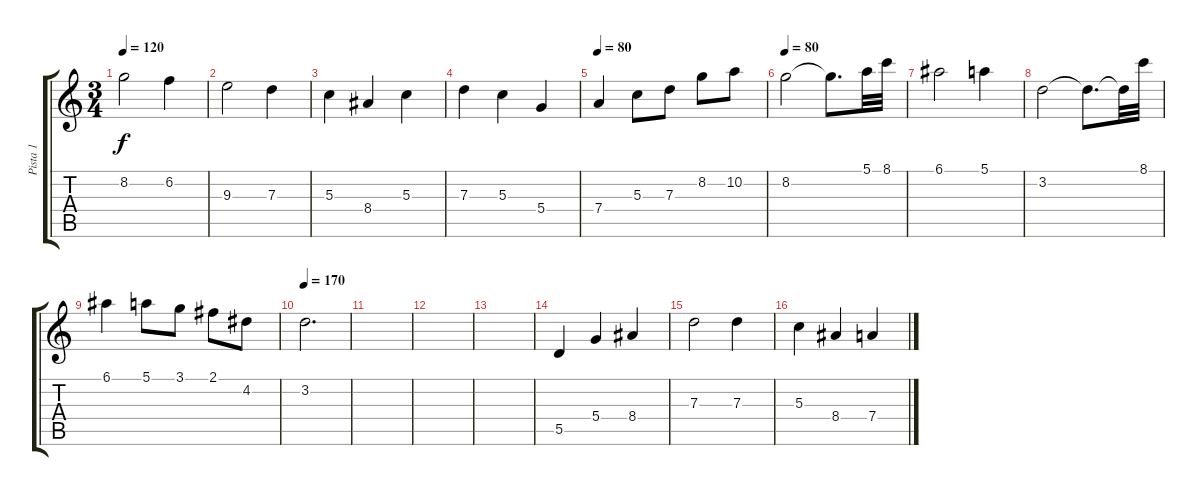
\track ("Pista 1" "Pista 1") {instrument distortionguitar}
\staff {score tabs}
\tuning (E4 B3 G3 D3 A2 E2) {hide}
\ts (3 4)
\tempo 120
\clef g2
\ks c
8.2.2{dy f} 6.2.4 |
9.3.2 7.3.4 |
5.3.4 8.4.4 5.3.4 |
7.3.4 5.3.4 5.4.4 |
\tempo 80
7.4.4 5.3.8 7.3.8 8.2.8 10.2.8 |
\tempo 80
8.2.2 8.2{t}.8{d} 5.1.32 8.1.32 |
6.1.2 5.1.4 |
3.2.2 3.2{t}.8{d} 3.2{t}.32 8.1.32 |
6.1.4 5.1.8 3.1.8 2.1.8 4.2.8 |
\tempo 170
3.2.2{d} |
|
|
|
5.5.4 5.4.4 8.4.4 |
7.3.2 7.3.4 |
5.3.4 8.4.4 7.4.4
